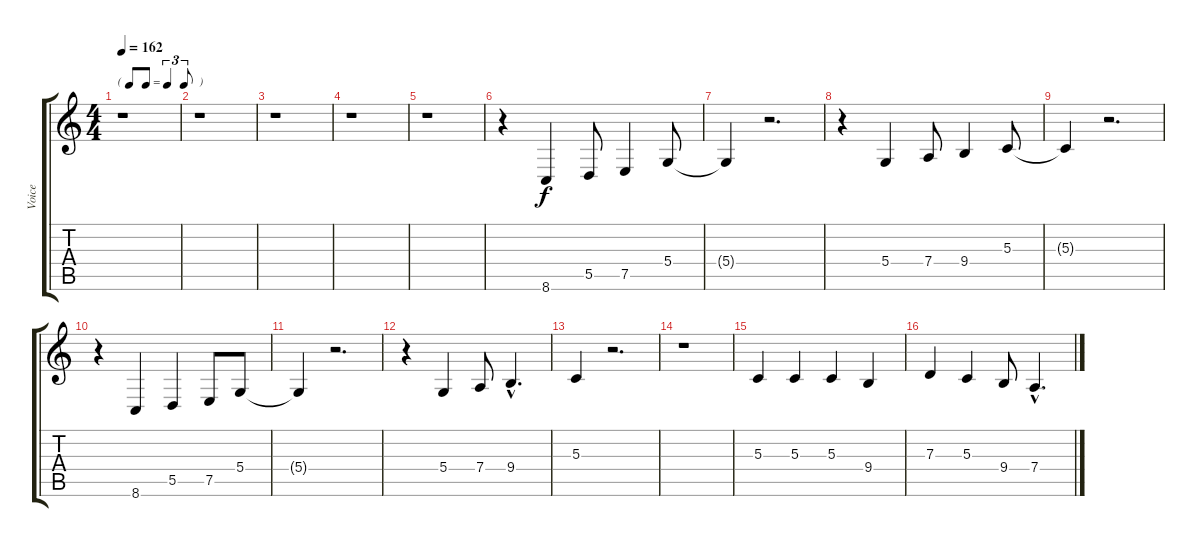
\track ("Voice" "Voice") {instrument englishhorn}
\staff {score tabs}
\tuning (E4 B3 G3 D3 A2 E2) {hide}
\ts (4 4)
\tf triplet8th
\tempo 162
\clef g2
\ks c
r.1{dy f instrument englishhorn} |
r.1 |
r.1 |
r.1 |
r.1 |
r.4 8.6.4 5.5.8 7.5.4 5.4.8 |
5.4{t}.4 r.2{d} |
r.4 5.4.4 7.4.8 9.4.4 5.3.8 |
5.3{t}.4 r.2{d} |
r.4 8.6.4 5.5.4 7.5.8 5.4.8 |
5.4{t}.4 r.2{d} |
r.4 5.4.4 7.4.8 9.4{hac}.4{d} |
5.3.4 r.2{d} |
r.1 |
5.3.4 5.3.4 5.3.4 9.4.4 |
7.3.4 5.3.4 9.4.8 7.4{hac}.4{d}
